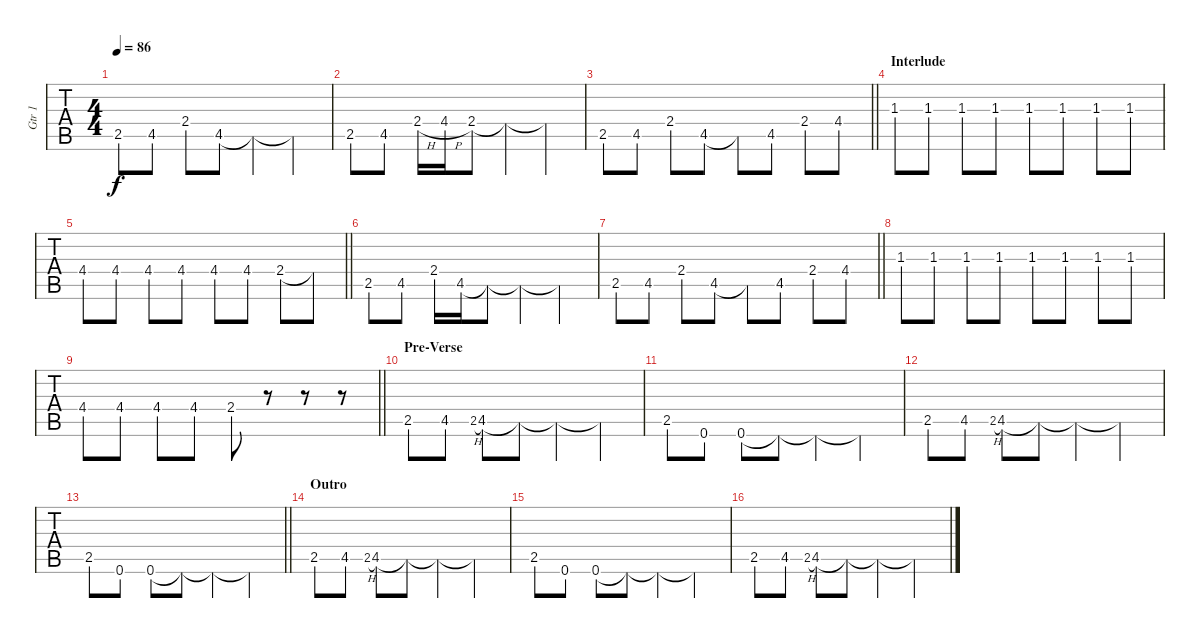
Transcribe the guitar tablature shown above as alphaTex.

\track ("Gtr 1" "Gtr 1") {instrument distortionguitar}
\staff {tabs}
\tuning (E4 B3 G3 D3 A2 E2) {hide}
\ts (4 4)
\tempo 86
\clef g2
\ks c
2.5.8{dy f} 4.5.8 2.4.8 4.5.8 4.5{t}.4 4.5{t}.4 |
2.5.8 4.5.8 2.4{h}.16 4.4{h}.16 2.4.8 2.4{t}.4 2.4{t}.4 |
\barLineRight lightlight
2.5.8 4.5.8 2.4.8 4.5.8 4.5{t}.8 4.5.8 2.4.8 4.4.8 |
\section ("" "Interlude")
1.3.8 1.3.8 1.3.8 1.3.8 1.3.8 1.3.8 1.3.8 1.3.8 |
\barLineRight lightlight
4.4.8 4.4.8 4.4.8 4.4.8 4.4.8 4.4.8 2.4.8 2.4{t}.8 |
2.5.8 4.5.8 2.4.16 4.5.16 4.5{t}.8 4.5{t}.4 4.5{t}.4 |
\barLineRight lightlight
2.5.8 4.5.8 2.4.8 4.5.8 4.5{t}.8 4.5.8 2.4.8 4.4.8 |
1.3.8 1.3.8 1.3.8 1.3.8 1.3.8 1.3.8 1.3.8 1.3.8 |
\barLineRight lightlight
4.4.8 4.4.8 4.4.8 4.4.8 2.4.8 r.8 r.8 r.8 |
\section ("" "Pre-Verse")
2.5.8 4.5.8 2.5{h}.8{gr} 4.5.8 4.5{t}.8 4.5{t}.4 4.5{t}.4 |
2.5.8 0.6.8 0.6.8 0.6{t}.8 0.6{t}.4 0.6{t}.4 |
2.5.8 4.5.8 2.5{h}.8{gr} 4.5.8 4.5{t}.8 4.5{t}.4 4.5{t}.4 |
\barLineRight lightlight
2.5.8 0.6.8 0.6.8 0.6{t}.8 0.6{t}.4 0.6{t}.4 |
\section ("" "Outro")
2.5.8 4.5.8 2.5{h}.8{gr} 4.5.8 4.5{t}.8 4.5{t}.4 4.5{t}.4 |
2.5.8 0.6.8 0.6.8 0.6{t}.8 0.6{t}.4 0.6{t}.4 |
2.5.8 4.5.8 2.5{h}.8{gr} 4.5.8 4.5{t}.8 4.5{t}.4 4.5{t}.4
